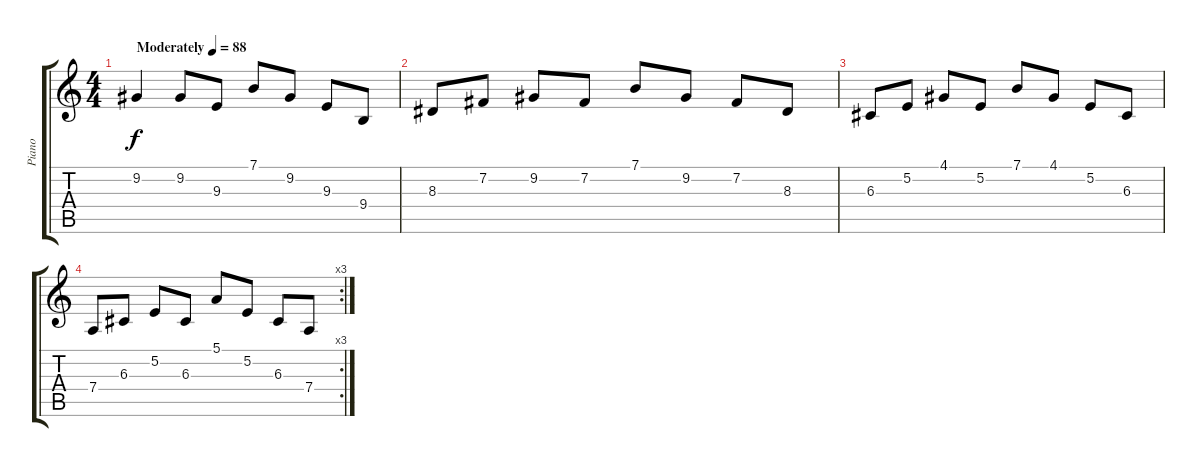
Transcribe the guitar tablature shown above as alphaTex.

\track ("Piano" "Piano") {instrument acousticgrandpiano}
\staff {score tabs}
\tuning (E4 B3 G3 D3 A2 E2) {hide}
\ts (4 4)
\tempo (88 "Moderately")
\clef g2
\ks c
9.2.4{dy f instrument acousticgrandpiano} 9.2.8 9.3.8 7.1.8 9.2.8 9.3.8 9.4.8 |
8.3.8 7.2.8 9.2.8 7.2.8 7.1.8 9.2.8 7.2.8 8.3.8 |
6.3.8 5.2.8 4.1.8 5.2.8 7.1.8 4.1.8 5.2.8 6.3.8 |
\rc 3
7.4.8 6.3.8 5.2.8 6.3.8 5.1.8 5.2.8 6.3.8 7.4.8
